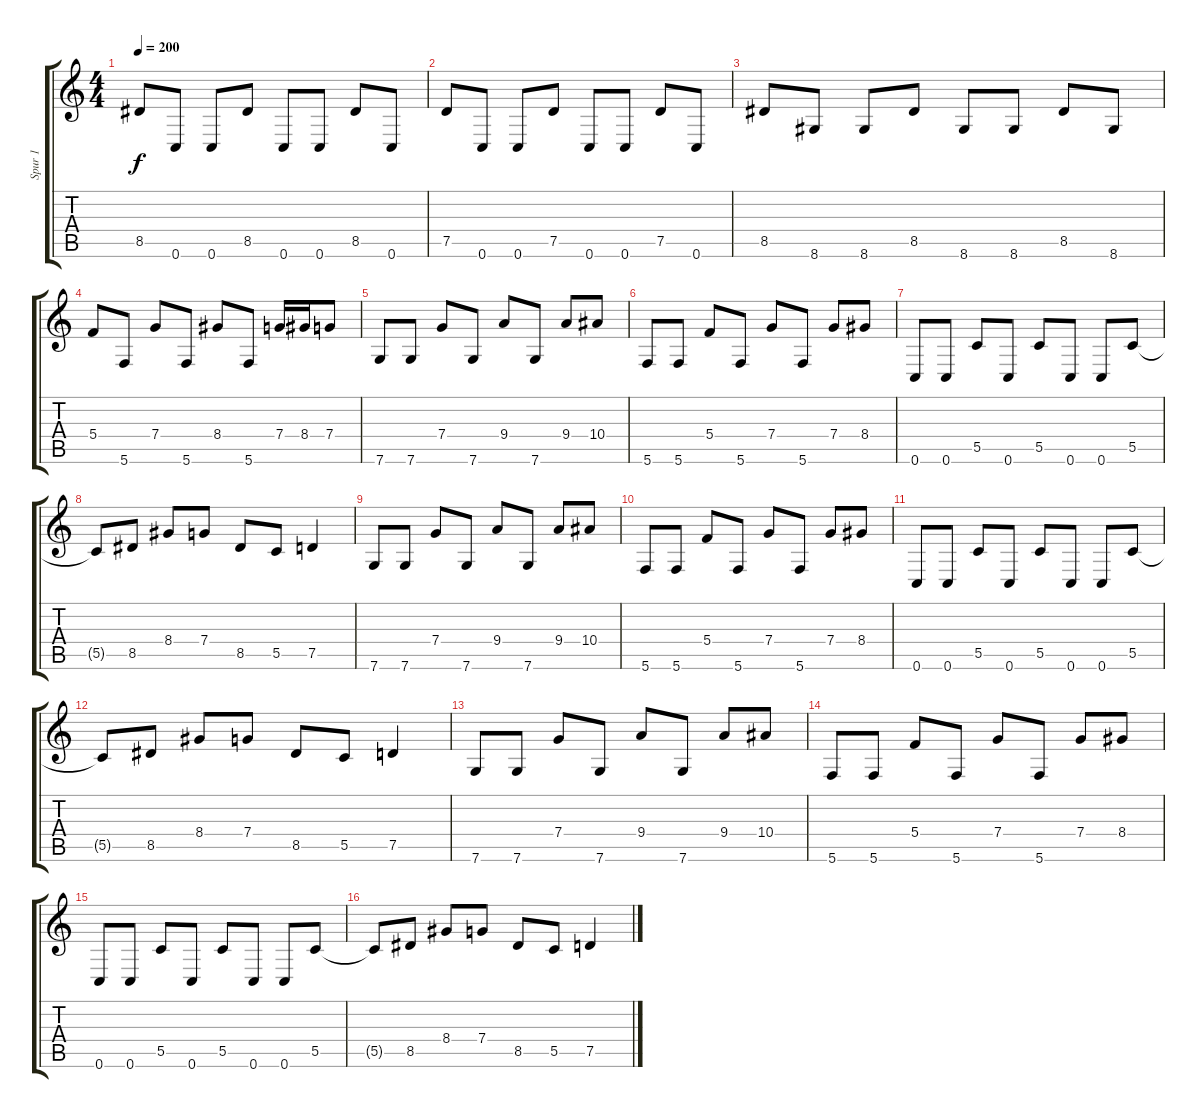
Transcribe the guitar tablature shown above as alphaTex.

\track ("Spur 1" "Spur 1") {instrument distortionguitar}
\staff {score tabs}
\tuning (D4 A3 F3 C3 G2 C2) {hide}
\ts (4 4)
\tempo 200
\clef g2
\ks c
8.5.8{dy f} 0.6.8 0.6.8 8.5.8 0.6.8 0.6.8 8.5.8 0.6.8 |
7.5.8 0.6.8 0.6.8 7.5.8 0.6.8 0.6.8 7.5.8 0.6.8 |
8.5.8 8.6.8 8.6.8 8.5.8 8.6.8 8.6.8 8.5.8 8.6.8 |
5.4.8 5.6.8 7.4.8 5.6.8 8.4.8 5.6.8 7.4.16 8.4.16 7.4.8 |
7.6.8 7.6.8 7.4.8 7.6.8 9.4.8 7.6.8 9.4.8 10.4.8 |
5.6.8 5.6.8 5.4.8 5.6.8 7.4.8 5.6.8 7.4.8 8.4.8 |
0.6.8 0.6.8 5.5.8 0.6.8 5.5.8 0.6.8 0.6.8 5.5.8 |
5.5{t}.8 8.5.8 8.4.8 7.4.8 8.5.8 5.5.8 7.5.4 |
7.6.8 7.6.8 7.4.8 7.6.8 9.4.8 7.6.8 9.4.8 10.4.8 |
5.6.8 5.6.8 5.4.8 5.6.8 7.4.8 5.6.8 7.4.8 8.4.8 |
0.6.8 0.6.8 5.5.8 0.6.8 5.5.8 0.6.8 0.6.8 5.5.8 |
5.5{t}.8 8.5.8 8.4.8 7.4.8 8.5.8 5.5.8 7.5.4 |
7.6.8 7.6.8 7.4.8 7.6.8 9.4.8 7.6.8 9.4.8 10.4.8 |
5.6.8 5.6.8 5.4.8 5.6.8 7.4.8 5.6.8 7.4.8 8.4.8 |
0.6.8 0.6.8 5.5.8 0.6.8 5.5.8 0.6.8 0.6.8 5.5.8 |
5.5{t}.8 8.5.8 8.4.8 7.4.8 8.5.8 5.5.8 7.5.4
